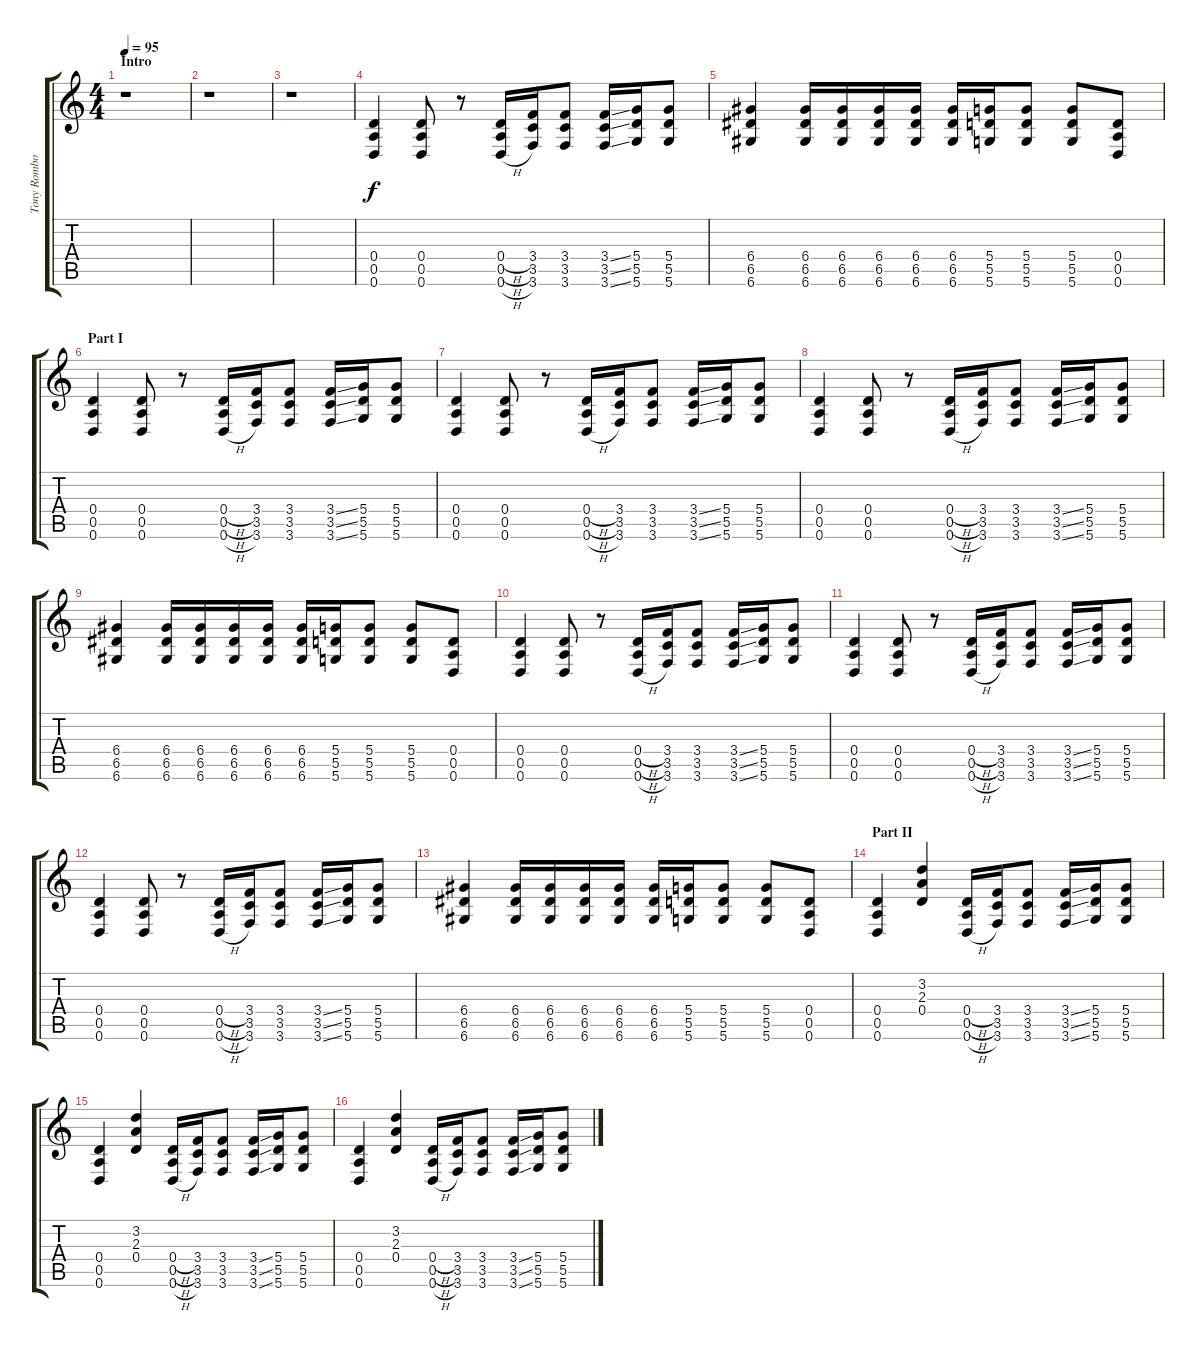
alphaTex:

\track ("Tony Rombola - Rythm Guitar" "Tony Rombo") {instrument distortionguitar}
\staff {score tabs}
\tuning (E4 B3 G3 D3 A2 D2) {hide}
\ts (4 4)
\section ("" "Intro")
\tempo 95
\clef g2
\ks c
r.1{dy f instrument distortionguitar} |
r.1 |
r.1 |
(0.4 0.5 0.6).4 (0.4 0.5 0.6).8 r.8 (0.4{h} 0.5{h} 0.6{h}).16 (3.4 3.5 3.6).16 (3.4 3.5 3.6).8 (3.4{ss} 3.5{ss} 3.6{ss}).16 (5.4 5.5 5.6).16 (5.4 5.5 5.6).8 |
(6.4 6.5 6.6).4 (6.4 6.5 6.6).16 (6.4 6.5 6.6).16 (6.4 6.5 6.6).16 (6.4 6.5 6.6).16 (6.4 6.5 6.6).16 (5.4 5.5 5.6).16 (5.4 5.5 5.6).8 (5.4 5.5 5.6).8 (0.4 0.5 0.6).8 |
\section ("" "Part I")
(0.4 0.5 0.6).4 (0.4 0.5 0.6).8 r.8 (0.4{h} 0.5{h} 0.6{h}).16 (3.4 3.5 3.6).16 (3.4 3.5 3.6).8 (3.4{ss} 3.5{ss} 3.6{ss}).16 (5.4 5.5 5.6).16 (5.4 5.5 5.6).8 |
(0.4 0.5 0.6).4 (0.4 0.5 0.6).8 r.8 (0.4{h} 0.5{h} 0.6{h}).16 (3.4 3.5 3.6).16 (3.4 3.5 3.6).8 (3.4{ss} 3.5{ss} 3.6{ss}).16 (5.4 5.5 5.6).16 (5.4 5.5 5.6).8 |
(0.4 0.5 0.6).4 (0.4 0.5 0.6).8 r.8 (0.4{h} 0.5{h} 0.6{h}).16 (3.4 3.5 3.6).16 (3.4 3.5 3.6).8 (3.4{ss} 3.5{ss} 3.6{ss}).16 (5.4 5.5 5.6).16 (5.4 5.5 5.6).8 |
(6.4 6.5 6.6).4 (6.4 6.5 6.6).16 (6.4 6.5 6.6).16 (6.4 6.5 6.6).16 (6.4 6.5 6.6).16 (6.4 6.5 6.6).16 (5.4 5.5 5.6).16 (5.4 5.5 5.6).8 (5.4 5.5 5.6).8 (0.4 0.5 0.6).8 |
(0.4 0.5 0.6).4 (0.4 0.5 0.6).8 r.8 (0.4{h} 0.5{h} 0.6{h}).16 (3.4 3.5 3.6).16 (3.4 3.5 3.6).8 (3.4{ss} 3.5{ss} 3.6{ss}).16 (5.4 5.5 5.6).16 (5.4 5.5 5.6).8 |
(0.4 0.5 0.6).4 (0.4 0.5 0.6).8 r.8 (0.4{h} 0.5{h} 0.6{h}).16 (3.4 3.5 3.6).16 (3.4 3.5 3.6).8 (3.4{ss} 3.5{ss} 3.6{ss}).16 (5.4 5.5 5.6).16 (5.4 5.5 5.6).8 |
(0.4 0.5 0.6).4 (0.4 0.5 0.6).8 r.8 (0.4{h} 0.5{h} 0.6{h}).16 (3.4 3.5 3.6).16 (3.4 3.5 3.6).8 (3.4{ss} 3.5{ss} 3.6{ss}).16 (5.4 5.5 5.6).16 (5.4 5.5 5.6).8 |
(6.4 6.5 6.6).4 (6.4 6.5 6.6).16 (6.4 6.5 6.6).16 (6.4 6.5 6.6).16 (6.4 6.5 6.6).16 (6.4 6.5 6.6).16 (5.4 5.5 5.6).16 (5.4 5.5 5.6).8 (5.4 5.5 5.6).8 (0.4 0.5 0.6).8 |
\section ("" "Part II")
(0.4 0.5 0.6).4 (3.2 2.3 0.4).4 (0.4{h} 0.5{h} 0.6{h}).16 (3.4 3.5 3.6).16 (3.4 3.5 3.6).8 (3.4{ss} 3.5{ss} 3.6{ss}).16 (5.4 5.5 5.6).16 (5.4 5.5 5.6).8 |
(0.4 0.5 0.6).4 (3.2 2.3 0.4).4 (0.4{h} 0.5{h} 0.6{h}).16 (3.4 3.5 3.6).16 (3.4 3.5 3.6).8 (3.4{ss} 3.5{ss} 3.6{ss}).16 (5.4 5.5 5.6).16 (5.4 5.5 5.6).8 |
(0.4 0.5 0.6).4 (3.2 2.3 0.4).4 (0.4{h} 0.5{h} 0.6{h}).16 (3.4 3.5 3.6).16 (3.4 3.5 3.6).8 (3.4{ss} 3.5{ss} 3.6{ss}).16 (5.4 5.5 5.6).16 (5.4 5.5 5.6).8
